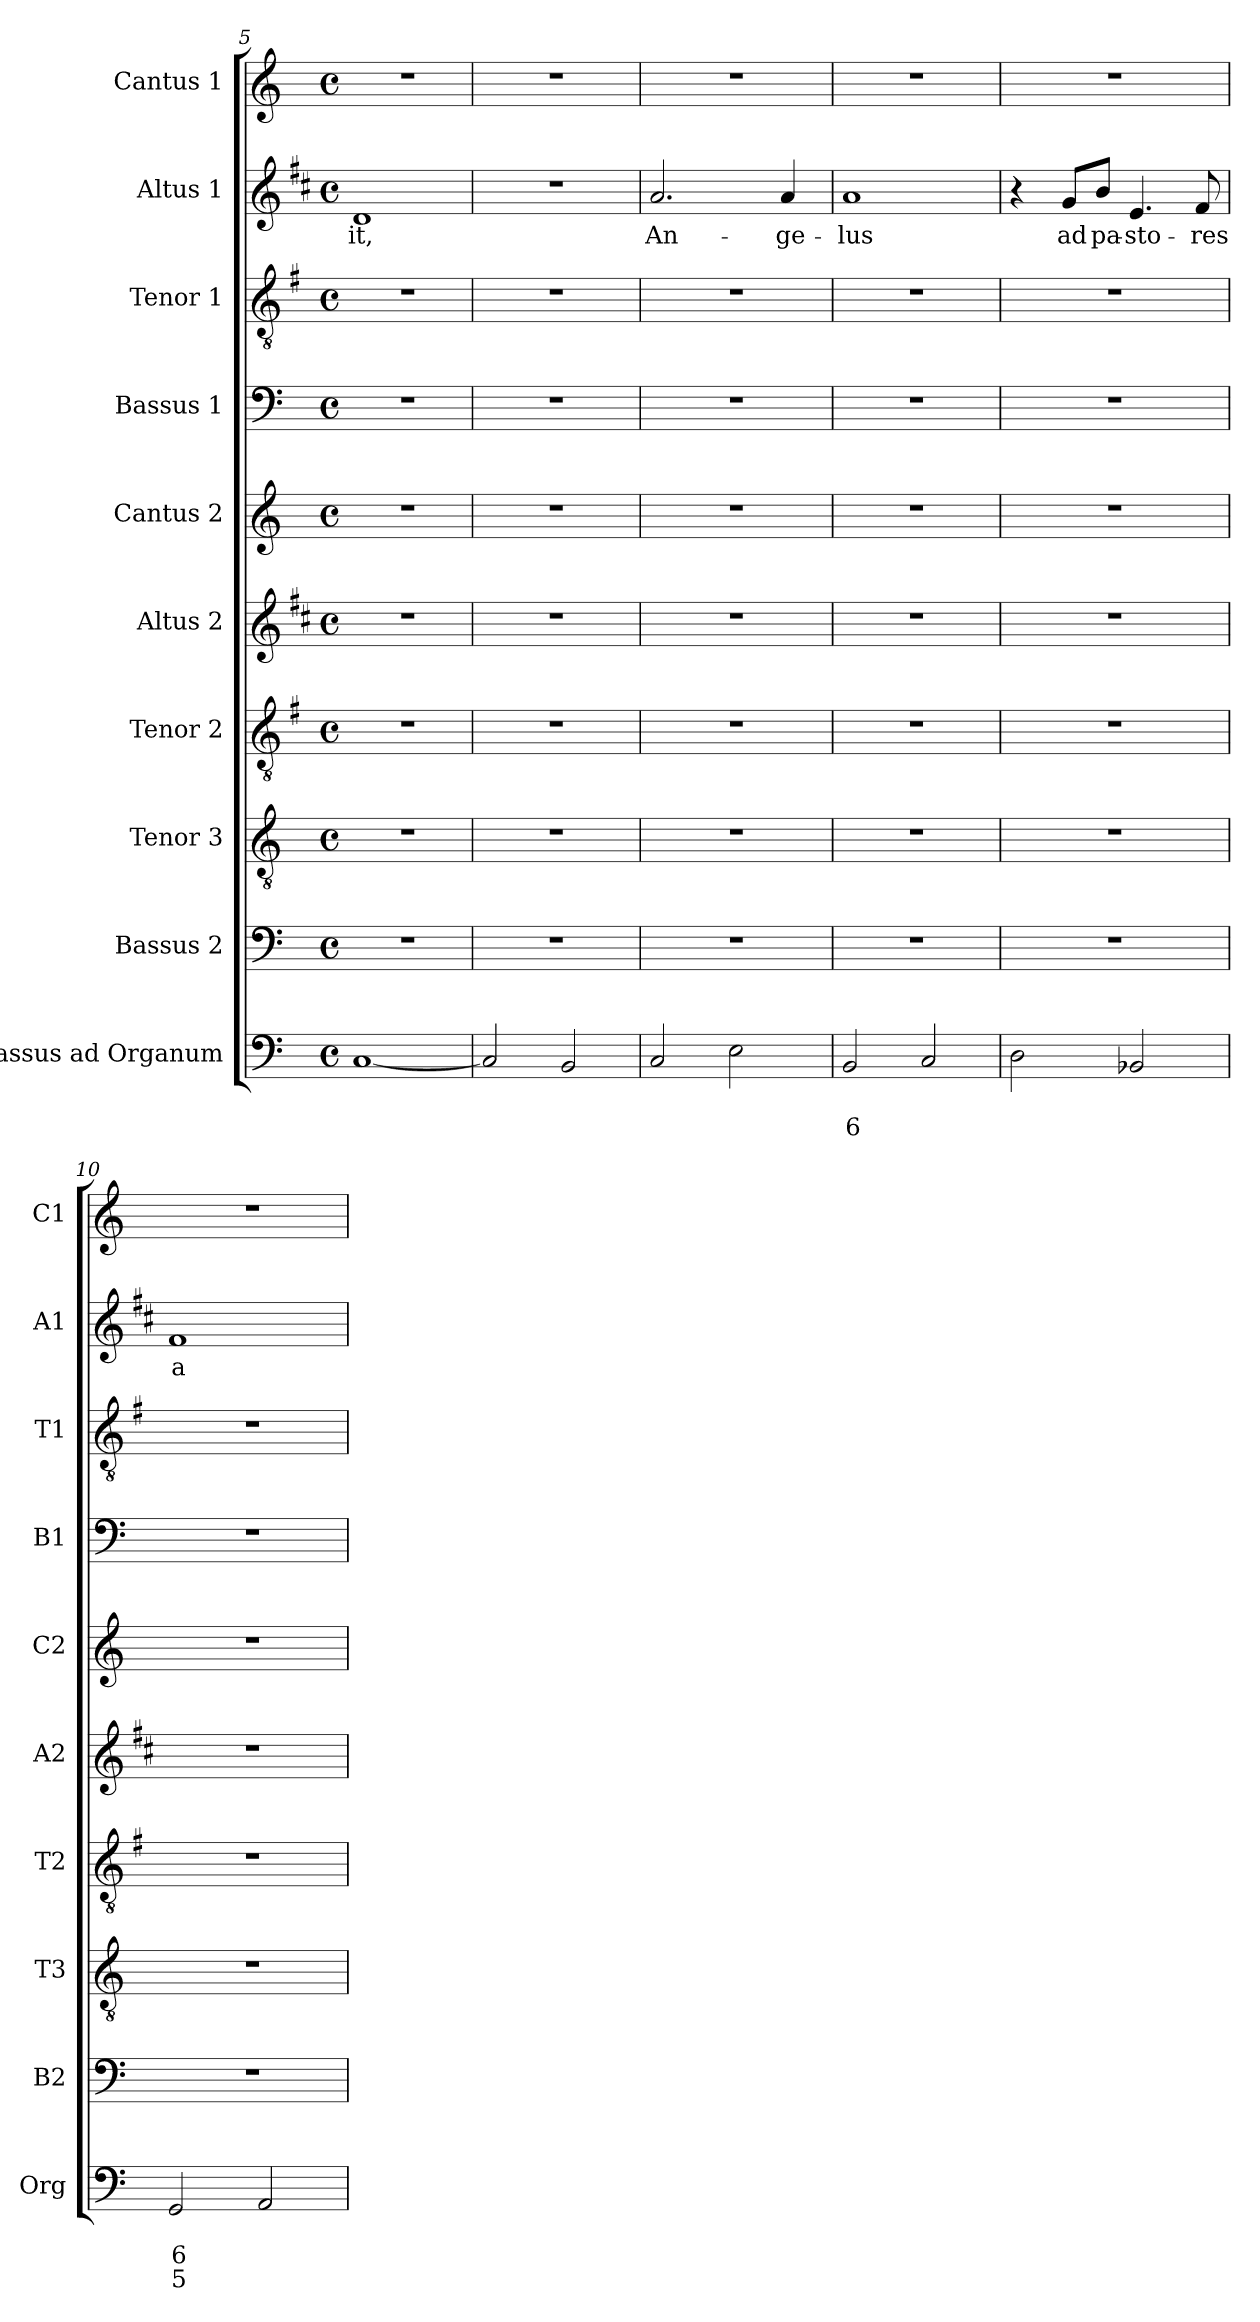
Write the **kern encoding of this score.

**kern	**text	**text	**text	**kern	**kern	**kern	**kern	**kern	**kern	**kern	**kern	**text	**kern
*part10	*part10	*part10	*part10	*part9	*part8	*part7	*part6	*part5	*part4	*part3	*part2	*part2	*part1
*staff10	*staff10	*staff10	*staff10	*staff9	*staff8	*staff7	*staff6	*staff5	*staff4	*staff3	*staff2	*staff2	*staff1
*I"Bassus ad Organum	*	*	*	*I"Bassus 2	*I"Tenor 3	*I"Tenor 2	*I"Altus 2	*I"Cantus 2	*I"Bassus 1	*I"Tenor 1	*I"Altus 1	*	*I"Cantus 1
*I'Org	*	*	*	*I'B2	*I'T3	*I'T2	*I'A2	*I'C2	*I'B1	*I'T1	*I'A1	*	*I'C1
*clefF4	*	*	*	*clefF4	*clefGv2	*clefGv2	*clefG2	*clefG2	*clefF4	*clefGv2	*clefG2	*	*clefG2
*	*	*	*	*	*	*ITrd4c7	*ITrd1c2	*	*	*ITrd4c7	*ITrd1c2	*	*
*k[]	*	*	*	*k[]	*k[]	*k[]	*k[]	*k[]	*k[]	*k[]	*k[]	*	*k[]
*C:	*	*	*	*C:	*C:	*C:	*C:	*C:	*C:	*C:	*C:	*	*C:
*M4/4	*	*	*	*M4/4	*M4/4	*M4/4	*M4/4	*M4/4	*M4/4	*M4/4	*M4/4	*	*M4/4
*met(c)	*	*	*	*met(c)	*met(c)	*met(c)	*met(c)	*met(c)	*met(c)	*met(c)	*met(c)	*	*met(c)
=5	=5	=5	=5	=5	=5	=5	=5	=5	=5	=5	=5	=5	=5
!	!	!	!	!	!	!	!	!	!	!	!	!LO:LY:b	!
[1C	.	.	.	1r	1r	1r	1r	1r	1r	1r	1c	-it,	1r
=6	=6	=6	=6	=6	=6	=6	=6	=6	=6	=6	=6	=6	=6
2C/]	.	.	.	1r	1r	1r	1r	1r	1r	1r	1r	.	1r
2BB/	.	.	.	.	.	.	.	.	.	.	.	.	.
=7	=7	=7	=7	=7	=7	=7	=7	=7	=7	=7	=7	=7	=7
!	!	!	!	!	!	!	!	!	!	!	!	!LO:LY:b	!
2C/	.	.	.	1r	1r	1r	1r	1r	1r	1r	2.g/	An-	1r
2E\	.	.	.	.	.	.	.	.	.	.	.	.	.
!	!	!	!	!	!	!	!	!	!	!	!	!LO:LY:b	!
.	.	.	.	.	.	.	.	.	.	.	4g/	-ge-	.
!!LO:LB:g=z
=8	=8	=8	=8	=8	=8	=8	=8	=8	=8	=8	=8	=8	=8
!	!	!LO:LY:b	!	!	!	!	!	!	!	!	!	!LO:LY:b	!
2BB/	.	6	.	1r	1r	1r	1r	1r	1r	1r	1g	-lus	1r
2C/	.	.	.	.	.	.	.	.	.	.	.	.	.
=9	=9	=9	=9	=9	=9	=9	=9	=9	=9	=9	=9	=9	=9
2D\	.	.	.	1r	1r	1r	1r	1r	1r	1r	4r	.	1r
!	!	!	!	!	!	!	!	!	!	!	!	!LO:LY:b	!
.	.	.	.	.	.	.	.	.	.	.	8f/L	ad	.
!	!	!	!	!	!	!	!	!	!	!	!	!LO:LY:b	!
.	.	.	.	.	.	.	.	.	.	.	8a/J	pa-	.
!	!	!	!	!	!	!	!	!	!	!	!	!LO:LY:b	!
2BB-X/	.	.	.	.	.	.	.	.	.	.	4.d/	-sto-	.
!	!	!	!	!	!	!	!	!	!	!	!	!LO:LY:b	!
.	.	.	.	.	.	.	.	.	.	.	8e/	-res	.
=10	=10	=10	=10	=10	=10	=10	=10	=10	=10	=10	=10	=10	=10
!	!	!LO:LY:b	!LO:LY:b	!	!	!	!	!	!	!	!	!LO:LY:b	!
2GG/	.	6	5	1r	1r	1r	1r	1r	1r	1r	1e	a-	1r
2AA/	.	.	.	.	.	.	.	.	.	.	.	.	.
=	=	=	=	=	=	=	=	=	=	=	=	=	=
*-	*-	*-	*-	*-	*-	*-	*-	*-	*-	*-	*-	*-	*-
